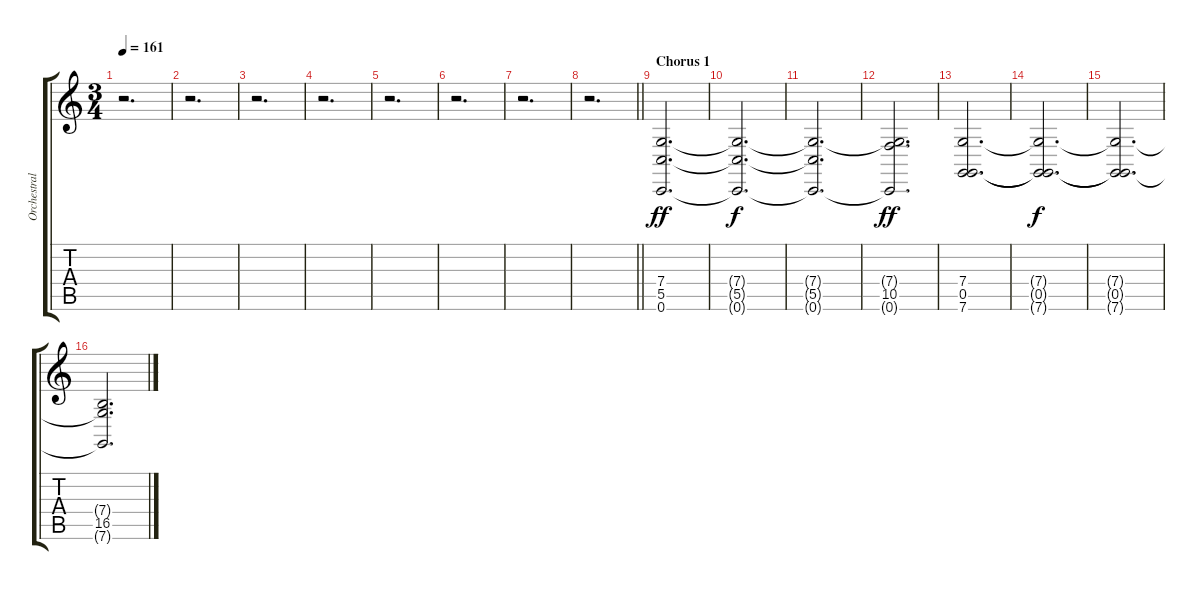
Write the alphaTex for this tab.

\track ("Orchestral Ensemble" "Orchestral") {instrument stringensemble1}
\staff {score tabs}
\tuning (D4 A3 F3 C3 G2 C2) {hide}
\ts (3 4)
\tempo 161
\clef g2
\ks c
r.2{d dy ff} |
r.2{d} |
r.2{d} |
r.2{d} |
r.2{d} |
r.2{d} |
r.2{d} |
\barLineRight lightlight
r.2{d} |
\section ("" "Chorus 1")
(7.4 5.5 0.6).2{d} |
(7.4{t} 5.5{t} 0.6{t}).2{d dy f} |
(7.4{t} 5.5{t} 0.6{t}).2{d} |
(7.4{t} 10.5 0.6{t}).2{d dy ff} |
(7.4 0.5 7.6).2{d} |
(7.4{t} 0.5{t} 7.6{t}).2{d dy f} |
(7.4{t} 0.5{t} 7.6{t}).2{d} |
(7.4{t} 16.5 7.6{t}).2{d}
